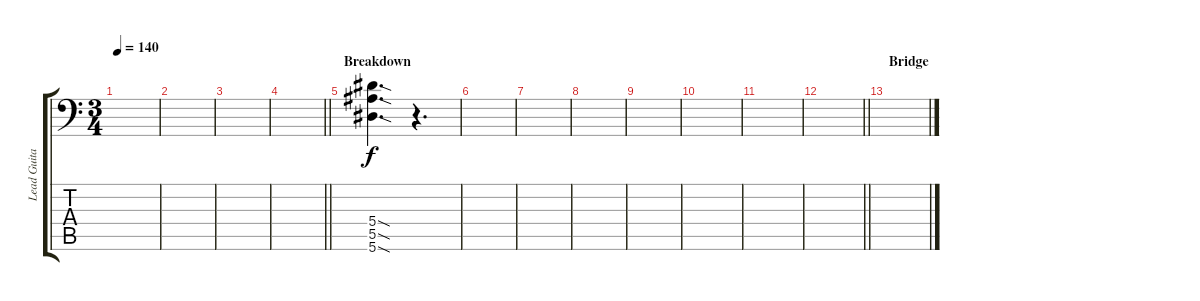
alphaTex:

\track ("Lead Guitar" "Lead Guita") {instrument distortionguitar}
\staff {score tabs}
\tuning (C4 G3 Eb3 Bb2 F2 Bb1) {hide}
\ts (3 4)
\tempo 140
\clef f4
\ks c
|
|
|
\barLineRight lightlight
|
\section ("" "Breakdown")
(5.4{sod} 5.5{sod} 5.6{sod}).4{d volume 10} r.4{d} |
|
|
|
|
|
|
\barLineRight lightlight
|
\section ("" "Bridge ")
